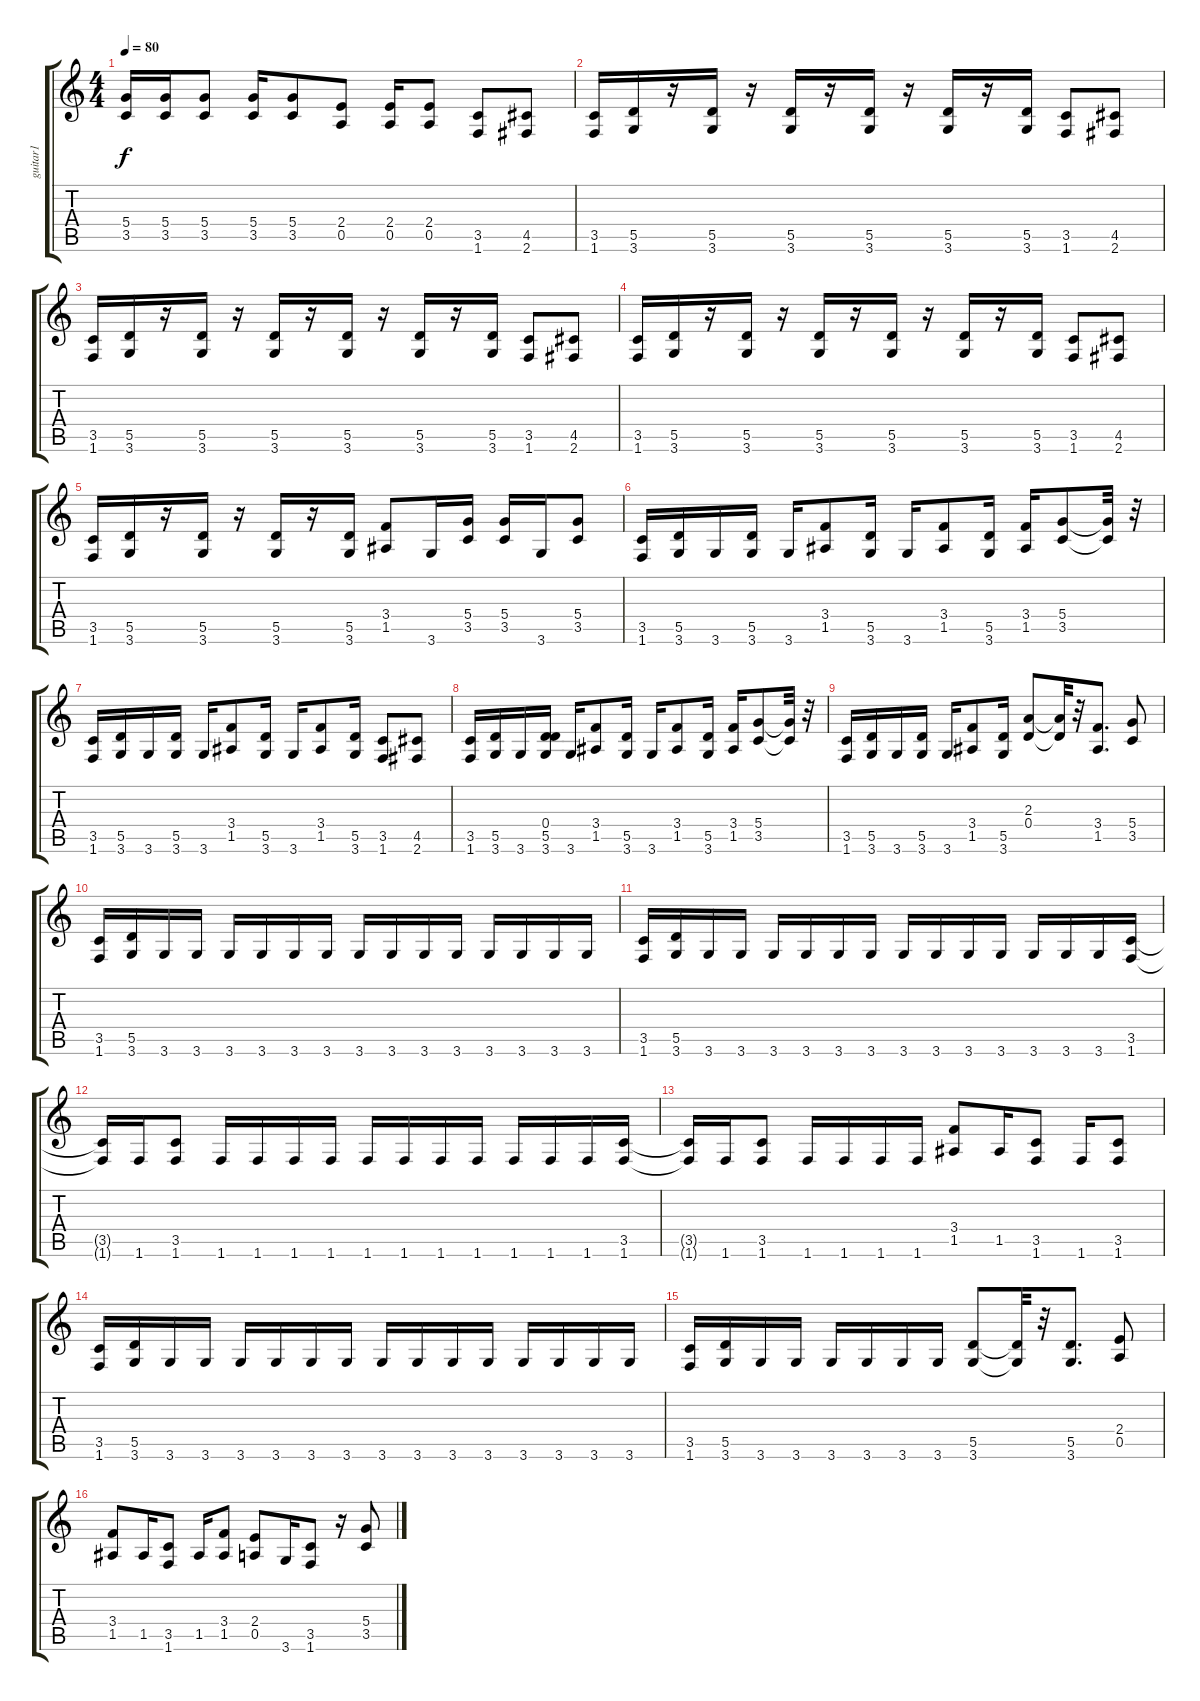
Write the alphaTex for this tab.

\track ("guitar1" "guitar1") {instrument distortionguitar}
\staff {score tabs}
\tuning (E4 B3 G3 D3 A2 E2) {hide}
\ts (4 4)
\tempo 80
\clef g2
\ks c
(5.4 3.5).16{dy f} (5.4 3.5).16 (5.4 3.5).8 (5.4 3.5).16 (5.4 3.5).8 (2.4 0.5).8 (2.4 0.5).16 (2.4 0.5).8 (3.5 1.6).8 (4.5 2.6).8 |
(3.5 1.6).16 (5.5 3.6).16 r.16 (5.5 3.6).16 r.16 (5.5 3.6).16 r.16 (5.5 3.6).16 r.16 (5.5 3.6).16 r.16 (5.5 3.6).16 (3.5 1.6).8 (4.5 2.6).8 |
(3.5 1.6).16 (5.5 3.6).16 r.16 (5.5 3.6).16 r.16 (5.5 3.6).16 r.16 (5.5 3.6).16 r.16 (5.5 3.6).16 r.16 (5.5 3.6).16 (3.5 1.6).8 (4.5 2.6).8 |
(3.5 1.6).16 (5.5 3.6).16 r.16 (5.5 3.6).16 r.16 (5.5 3.6).16 r.16 (5.5 3.6).16 r.16 (5.5 3.6).16 r.16 (5.5 3.6).16 (3.5 1.6).8 (4.5 2.6).8 |
(3.5 1.6).16 (5.5 3.6).16 r.16 (5.5 3.6).16 r.16 (5.5 3.6).16 r.16 (5.5 3.6).16 (3.4 1.5).8 3.6.16 (5.4 3.5).16 (5.4 3.5).16 3.6.16 (5.4 3.5).8 |
(3.5 1.6).16 (5.5 3.6).16 3.6.16 (5.5 3.6).16 3.6.16 (3.4 1.5).8 (5.5 3.6).16 3.6.16 (3.4 1.5).8 (5.5 3.6).16 (3.4 1.5).16 (5.4 3.5).8 (5.4{t} 3.5{t}).32 r.32 |
(3.5 1.6).16 (5.5 3.6).16 3.6.16 (5.5 3.6).16 3.6.16 (3.4 1.5).8 (5.5 3.6).16 3.6.16 (3.4 1.5).8 (5.5 3.6).16 (3.5 1.6).8 (4.5 2.6).8 |
(3.5 1.6).16 (5.5 3.6).16 3.6.16 (0.4 5.5 3.6).16 3.6.16 (3.4 1.5).8 (5.5 3.6).16 3.6.16 (3.4 1.5).8 (5.5 3.6).16 (3.4 1.5).16 (5.4 3.5).8 (5.4{t} 3.5{t}).32 r.32 |
(3.5 1.6).16 (5.5 3.6).16 3.6.16 (5.5 3.6).16 3.6.16 (3.4 1.5).8 (5.5 3.6).16 (2.3 0.4).8 (2.3{t} 0.4{t}).32 r.32 (3.4 1.5).8{d} (5.4 3.5).8 |
(3.5 1.6).16 (5.5 3.6).16 3.6.16 3.6.16 3.6.16 3.6.16 3.6.16 3.6.16 3.6.16 3.6.16 3.6.16 3.6.16 3.6.16 3.6.16 3.6.16 3.6.16 |
(3.5 1.6).16 (5.5 3.6).16 3.6.16 3.6.16 3.6.16 3.6.16 3.6.16 3.6.16 3.6.16 3.6.16 3.6.16 3.6.16 3.6.16 3.6.16 3.6.16 (3.5 1.6).16 |
(3.5{t} 1.6{t}).16 1.6.16 (3.5 1.6).8 1.6.16 1.6.16 1.6.16 1.6.16 1.6.16 1.6.16 1.6.16 1.6.16 1.6.16 1.6.16 1.6.16 (3.5 1.6).16 |
(3.5{t} 1.6{t}).16 1.6.16 (3.5 1.6).8 1.6.16 1.6.16 1.6.16 1.6.16 (3.4 1.5).8 1.5.16 (3.5 1.6).8 1.6.16 (3.5 1.6).8 |
(3.5 1.6).16 (5.5 3.6).16 3.6.16 3.6.16 3.6.16 3.6.16 3.6.16 3.6.16 3.6.16 3.6.16 3.6.16 3.6.16 3.6.16 3.6.16 3.6.16 3.6.16 |
(3.5 1.6).16 (5.5 3.6).16 3.6.16 3.6.16 3.6.16 3.6.16 3.6.16 3.6.16 (5.5 3.6).8 (5.5{t} 3.6{t}).32 r.32 (5.5 3.6).8{d} (2.4 0.5).8 |
(3.4 1.5).8 1.5.16 (3.5 1.6).8 1.5.16 (3.4 1.5).8 (2.4 0.5).8 3.6.16 (3.5 1.6).8 r.16 (5.4 3.5).8
